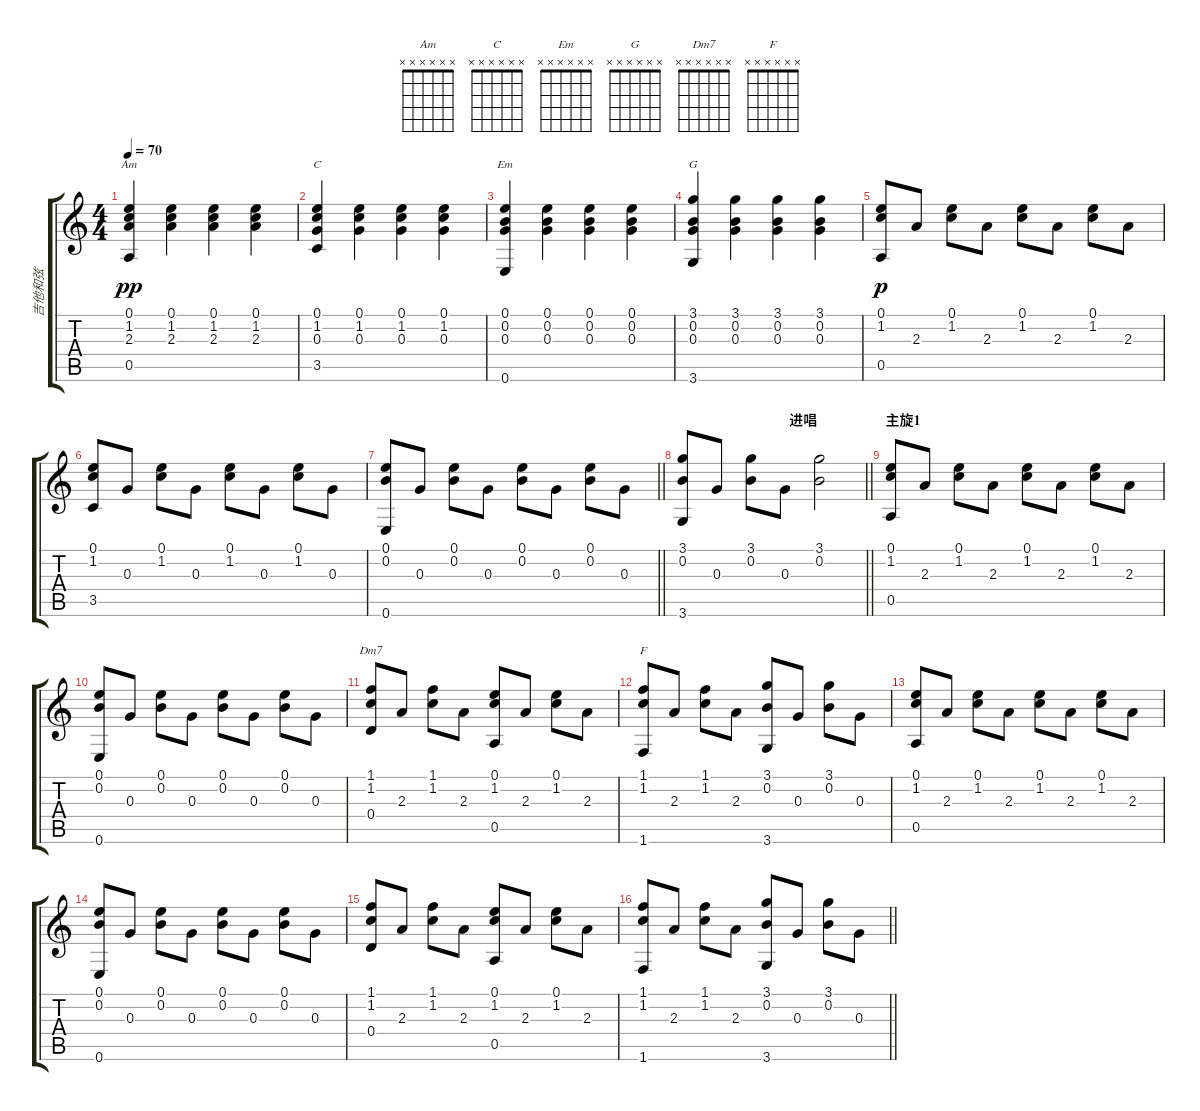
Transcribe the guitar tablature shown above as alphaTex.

\track ("吉他和弦" "吉他和弦") {instrument electricguitarclean}
\staff {score tabs}
\tuning (E4 B3 G3 D3 A2 E2) {hide}
\chord ("Am" x x x x x x)
\chord ("C" x x x x x x)
\chord ("Em" x x x x x x)
\chord ("G" x x x x x x)
\chord ("Dm7" x x x x x x)
\chord ("F" x x x x x x)
\ts (4 4)
\tempo 70
\clef g2
\ks c
(0.1 1.2 2.3 0.5).4{ch "Am" dy pp instrument electricguitarclean} (0.1 1.2 2.3).4 (0.1 1.2 2.3).4 (0.1 1.2 2.3).4 |
(0.1 1.2 0.3 3.5).4{ch "C"} (0.1 1.2 0.3).4 (0.1 1.2 0.3).4 (0.1 1.2 0.3).4 |
(0.1 0.2 0.3 0.6).4{ch "Em"} (0.1 0.2 0.3).4 (0.1 0.2 0.3).4 (0.1 0.2 0.3).4 |
(3.1 0.2 0.3 3.6).4{ch "G" txt ""} (3.1 0.2 0.3).4 (3.1 0.2 0.3).4 (3.1 0.2 0.3).4 |
(0.1 1.2 0.5).8{dy p} 2.3.8 (0.1 1.2).8 2.3.8 (0.1 1.2).8 2.3.8 (0.1 1.2).8 2.3.8 |
(0.1 1.2 3.5).8 0.3.8 (0.1 1.2).8 0.3.8 (0.1 1.2).8 0.3.8 (0.1 1.2).8 0.3.8 |
\barLineRight lightlight
(0.1 0.2 0.6).8 0.3.8 (0.1 0.2).8 0.3.8 (0.1 0.2).8 0.3.8 (0.1 0.2).8 0.3.8 |
\section ("" "                                进唱")
\barLineRight lightlight
(3.1 0.2 3.6).8 0.3.8 (3.1 0.2).8 0.3.8 (3.1 0.2).2 |
\section ("" "主旋1")
(0.1 1.2 0.5).8 2.3.8 (0.1 1.2).8 2.3.8 (0.1 1.2).8 2.3.8 (0.1 1.2).8 2.3.8 |
(0.1 0.2 0.6).8 0.3.8 (0.1 0.2).8 0.3.8 (0.1 0.2).8 0.3.8 (0.1 0.2).8 0.3.8 |
(1.1 1.2 0.4).8{ch "Dm7"} 2.3.8 (1.1 1.2).8 2.3.8 (0.1 1.2 0.5).8 2.3.8 (0.1 1.2).8 2.3.8 |
(1.1 1.2 1.6).8{ch "F"} 2.3.8 (1.1 1.2).8 2.3.8 (3.1 0.2 3.6).8 0.3.8 (3.1 0.2).8 0.3.8 |
(0.1 1.2 0.5).8 2.3.8 (0.1 1.2).8 2.3.8 (0.1 1.2).8 2.3.8 (0.1 1.2).8 2.3.8 |
(0.1 0.2 0.6).8 0.3.8 (0.1 0.2).8 0.3.8 (0.1 0.2).8 0.3.8 (0.1 0.2).8 0.3.8 |
(1.1 1.2 0.4).8 2.3.8 (1.1 1.2).8 2.3.8 (0.1 1.2 0.5).8 2.3.8 (0.1 1.2).8 2.3.8 |
\barLineRight lightlight
(1.1 1.2 1.6).8 2.3.8 (1.1 1.2).8 2.3.8 (3.1 0.2 3.6).8 0.3.8 (3.1 0.2).8 0.3.8
